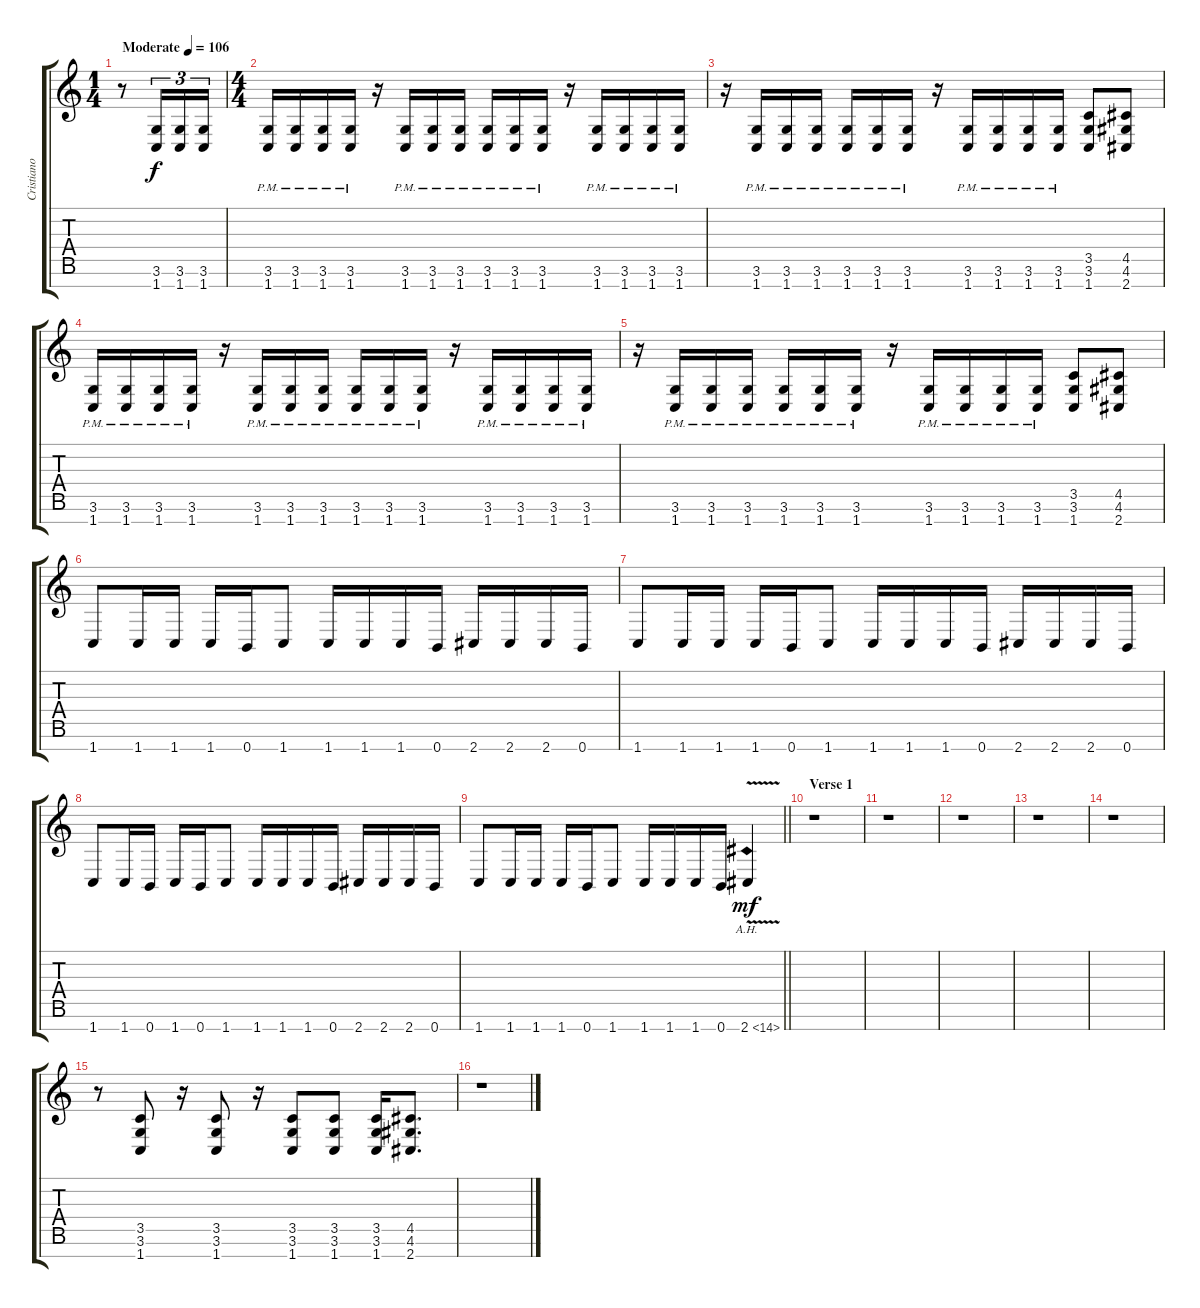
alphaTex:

\track ("Cristiano" "Cristiano") {instrument distortionguitar}
\staff {score tabs}
\tuning (E4 B3 G3 D3 A2 E2 B1) {hide}
\ts (1 4)
\tempo (106 "Moderate")
\clef g2
\ks c
r.8{dy f balance 0 instrument distortionguitar} (3.6 1.7).16{tu (3 2)} (3.6 1.7).16{tu (3 2)} (3.6 1.7).16{tu (3 2)} |
\ts (4 4)
(3.6{pm} 1.7).16 (3.6{pm} 1.7).16 (3.6{pm} 1.7).16 (3.6{pm} 1.7).16 r.16 (3.6{pm} 1.7).16 (3.6{pm} 1.7).16 (3.6{pm} 1.7).16 (3.6{pm} 1.7).16 (3.6{pm} 1.7).16 (3.6{pm} 1.7).16 r.16 (3.6{pm} 1.7).16 (3.6{pm} 1.7).16 (3.6{pm} 1.7).16 (3.6{pm} 1.7).16 |
r.16 (3.6{pm} 1.7).16 (3.6{pm} 1.7).16 (3.6{pm} 1.7).16 (3.6{pm} 1.7).16 (3.6{pm} 1.7).16 (3.6{pm} 1.7).16 r.16 (3.6{pm} 1.7).16 (3.6{pm} 1.7).16 (3.6{pm} 1.7).16 (3.6{pm} 1.7).16 (3.5 3.6 1.7).8 (4.5 4.6 2.7).8 |
(3.6{pm} 1.7).16 (3.6{pm} 1.7).16 (3.6{pm} 1.7).16 (3.6{pm} 1.7).16 r.16 (3.6{pm} 1.7).16 (3.6{pm} 1.7).16 (3.6{pm} 1.7).16 (3.6{pm} 1.7).16 (3.6{pm} 1.7).16 (3.6{pm} 1.7).16 r.16 (3.6{pm} 1.7).16 (3.6{pm} 1.7).16 (3.6{pm} 1.7).16 (3.6{pm} 1.7).16 |
r.16 (3.6{pm} 1.7).16 (3.6{pm} 1.7).16 (3.6{pm} 1.7).16 (3.6{pm} 1.7).16 (3.6{pm} 1.7).16 (3.6{pm} 1.7).16 r.16 (3.6{pm} 1.7).16 (3.6{pm} 1.7).16 (3.6{pm} 1.7).16 (3.6{pm} 1.7).16 (3.5 3.6 1.7).8 (4.5 4.6 2.7).8 |
1.7.8 1.7.16 1.7.16 1.7.16 0.7.16 1.7.8 1.7.16 1.7.16 1.7.16 0.7.16 2.7.16 2.7.16 2.7.16 0.7.16 |
1.7.8 1.7.16 1.7.16 1.7.16 0.7.16 1.7.8 1.7.16 1.7.16 1.7.16 0.7.16 2.7.16 2.7.16 2.7.16 0.7.16 |
1.7.8 1.7.16 0.7.16 1.7.16 0.7.16 1.7.8 1.7.16 1.7.16 1.7.16 0.7.16 2.7.16 2.7.16 2.7.16 0.7.16 |
\barLineRight lightlight
1.7.8 1.7.16 1.7.16 1.7.16 0.7.16 1.7.8 1.7.16 1.7.16 1.7.16 0.7.16 2.7{ah 12 v}.4{dy mf} |
\section ("" "Verse 1")
r.1{balance 8} |
r.1 |
r.1 |
r.1 |
r.1 |
r.8 (3.5 3.6 1.7).8 r.16 (3.5 3.6 1.7).8 r.16 (3.5 3.6 1.7).8 (3.5 3.6 1.7).8 (3.5 3.6 1.7).16 (4.5 4.6 2.7).8{d} |
r.1
